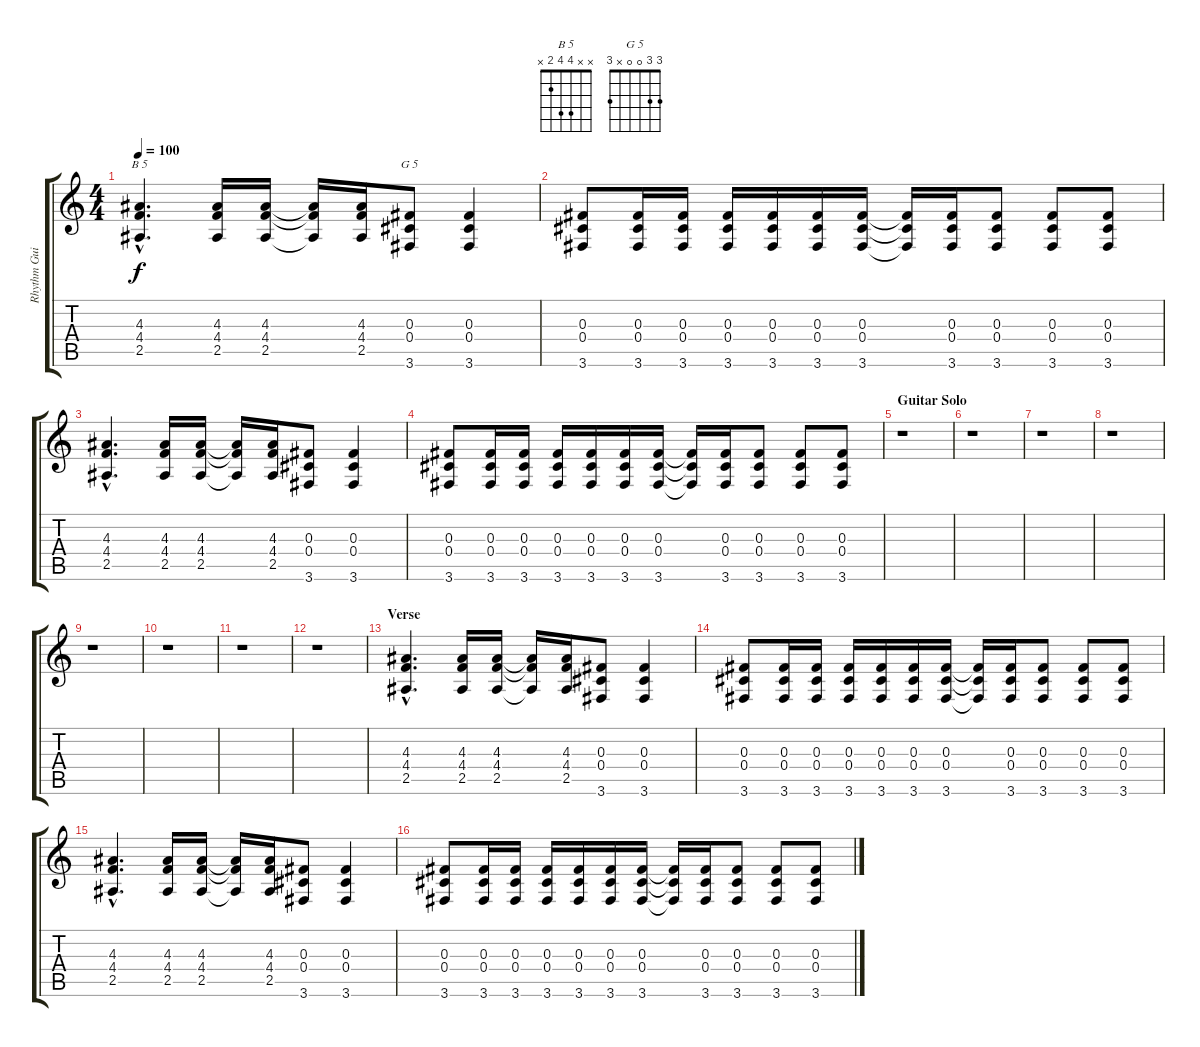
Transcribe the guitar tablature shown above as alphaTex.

\track ("Rhythm Guitar 1" "Rhythm Gui") {instrument overdrivenguitar}
\staff {score tabs}
\tuning (Eb4 Bb3 Gb3 Db3 Ab2 Eb2) {hide}
\chord ("B 5" x x 4 4 2 x)
\chord ("G 5" 3 3 0 0 x 3)
\ts (4 4)
\tempo 100
\clef g2
\ks c
(4.3{hac} 4.4{hac} 2.5{hac}).4{d ch "B 5" dy f} (4.3 4.4 2.5).16 (4.3 4.4 2.5).16 (4.3{t} 4.4{t} 2.5{t}).16 (4.3 4.4 2.5).16 (0.3 0.4 3.6).8{ch "G 5"} (0.3 0.4 3.6).4 |
(0.3 0.4 3.6).8 (0.3 0.4 3.6).16 (0.3 0.4 3.6).16 (0.3 0.4 3.6).16 (0.3 0.4 3.6).16 (0.3 0.4 3.6).16 (0.3 0.4 3.6).16 (0.3{t} 0.4{t} 3.6{t}).16 (0.3 0.4 3.6).16 (0.3 0.4 3.6).8 (0.3 0.4 3.6).8 (0.3 0.4 3.6).8 |
(4.3{hac} 4.4{hac} 2.5{hac}).4{d} (4.3 4.4 2.5).16 (4.3 4.4 2.5).16 (4.3{t} 4.4{t} 2.5{t}).16 (4.3 4.4 2.5).16 (0.3 0.4 3.6).8 (0.3 0.4 3.6).4 |
(0.3 0.4 3.6).8 (0.3 0.4 3.6).16 (0.3 0.4 3.6).16 (0.3 0.4 3.6).16 (0.3 0.4 3.6).16 (0.3 0.4 3.6).16 (0.3 0.4 3.6).16 (0.3{t} 0.4{t} 3.6{t}).16 (0.3 0.4 3.6).16 (0.3 0.4 3.6).8 (0.3 0.4 3.6).8 (0.3 0.4 3.6).8 |
\section ("" "Guitar Solo")
r.1 |
r.1 |
r.1 |
r.1 |
r.1 |
r.1 |
r.1 |
r.1 |
\section ("" "Verse")
(4.3{hac} 4.4{hac} 2.5{hac}).4{d} (4.3 4.4 2.5).16 (4.3 4.4 2.5).16 (4.3{t} 4.4{t} 2.5{t}).16 (4.3 4.4 2.5).16 (0.3 0.4 3.6).8 (0.3 0.4 3.6).4 |
(0.3 0.4 3.6).8 (0.3 0.4 3.6).16 (0.3 0.4 3.6).16 (0.3 0.4 3.6).16 (0.3 0.4 3.6).16 (0.3 0.4 3.6).16 (0.3 0.4 3.6).16 (0.3{t} 0.4{t} 3.6{t}).16 (0.3 0.4 3.6).16 (0.3 0.4 3.6).8 (0.3 0.4 3.6).8 (0.3 0.4 3.6).8 |
(4.3{hac} 4.4{hac} 2.5{hac}).4{d} (4.3 4.4 2.5).16 (4.3 4.4 2.5).16 (4.3{t} 4.4{t} 2.5{t}).16 (4.3 4.4 2.5).16 (0.3 0.4 3.6).8 (0.3 0.4 3.6).4 |
(0.3 0.4 3.6).8 (0.3 0.4 3.6).16 (0.3 0.4 3.6).16 (0.3 0.4 3.6).16 (0.3 0.4 3.6).16 (0.3 0.4 3.6).16 (0.3 0.4 3.6).16 (0.3{t} 0.4{t} 3.6{t}).16 (0.3 0.4 3.6).16 (0.3 0.4 3.6).8 (0.3 0.4 3.6).8 (0.3 0.4 3.6).8
